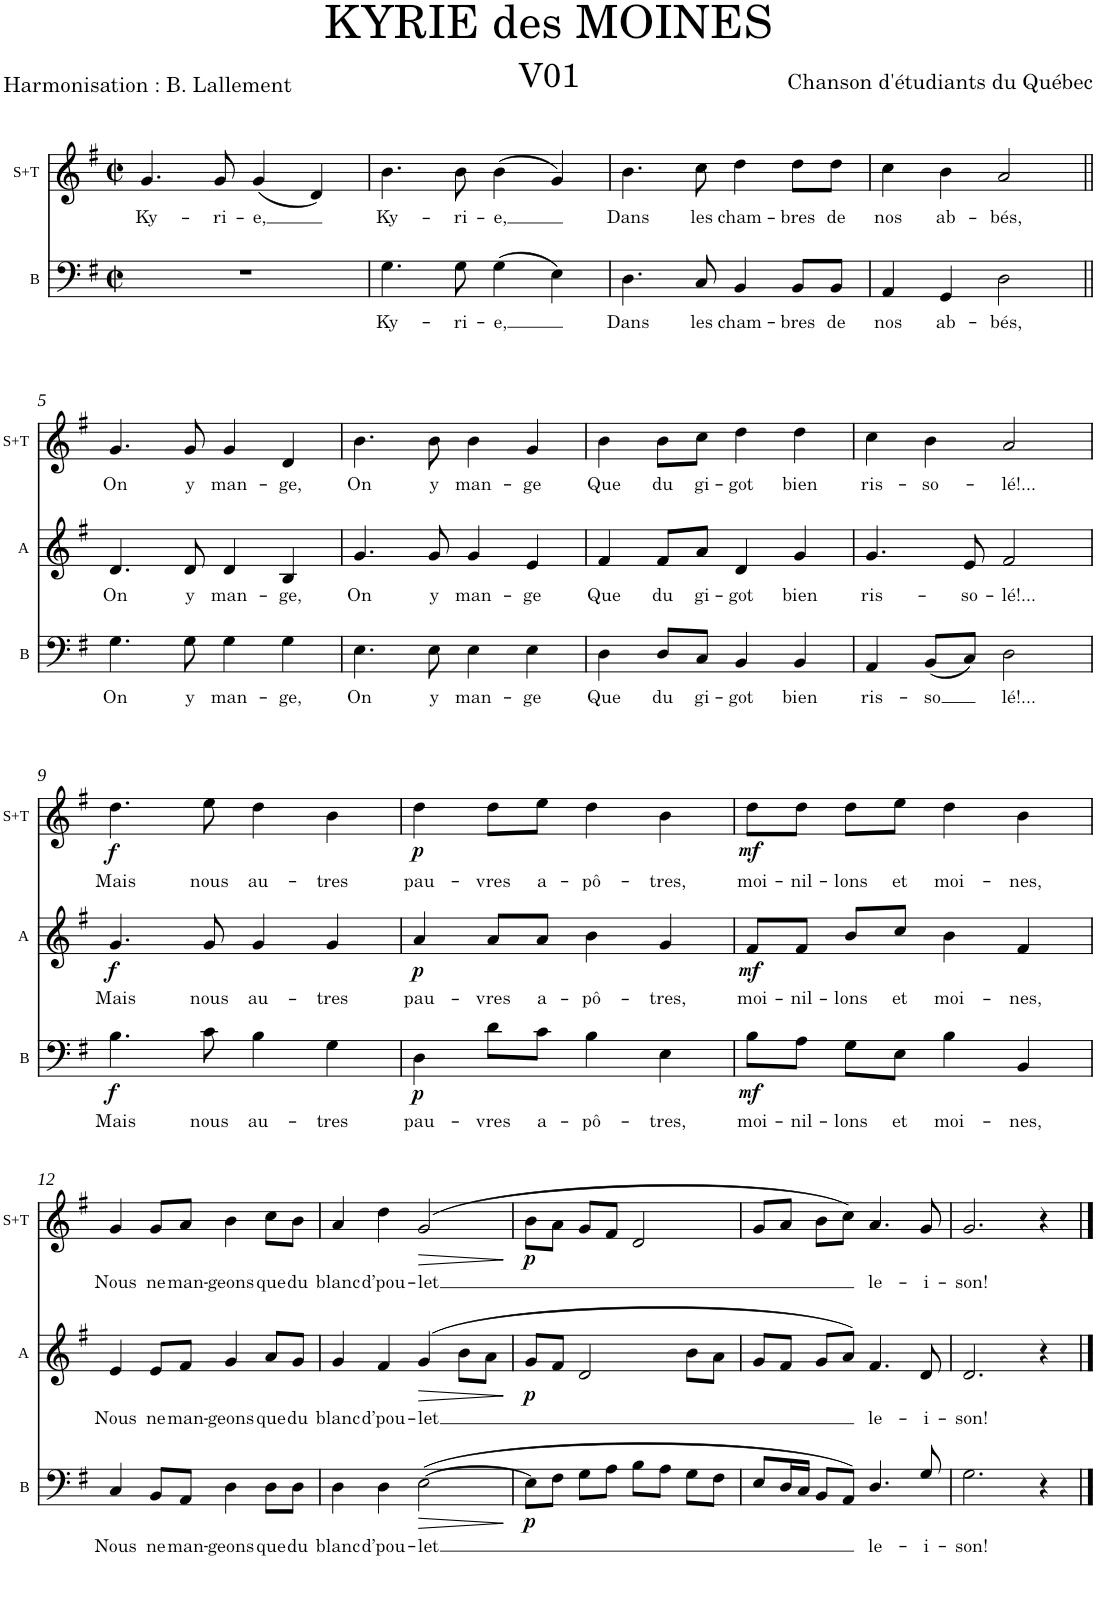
**kern	**text	**dynam	**kern	**text	**dynam	**kern	**text	**dynam
*part3	*part3	*part3	*part2	*part2	*part2	*part1	*part1	*part1
*staff3	*staff3	*staff3	*staff2	*staff2	*staff2	*staff1	*staff1	*staff1
*I"B	*	*	*I"A	*	*	*I"S+T	*	*
*I'B	*	*	*I'A	*	*	*I'S+T	*	*
*	*	*	*stria5	*	*	*	*	*
*clefF4	*	*	*clefG2	*	*	*clefG2	*	*
*	*	*	*Trd1c2	*	*	*	*	*
*k[f#]	*	*	*k[f#]	*	*	*k[f#]	*	*
*M2/2	*	*	*M2/2	*	*	*M2/2	*	*
*met(c|)	*	*	*met(c|)	*	*	*met(c|)	*	*
=1	=1	=1	=1	=1	=1	=1	=1	=1
!	!	!	!	!	!	!	!LO:LY:b	!
1r	.	.	1r	.	.	4.g/	Ky-	.
!	!	!	!	!	!	!	!LO:LY:b	!
.	.	.	.	.	.	8g/	-ri-	.
!	!	!	!	!	!	!	!LO:LY:b	!
.	.	.	.	.	.	(4g/	-e,	.
.	.	.	.	.	.	4d/)	.	.
=2	=2	=2	=2	=2	=2	=2	=2	=2
!	!LO:LY:b	!	!	!	!	!	!LO:LY:b	!
4.G\	Ky-	.	1r	.	.	4.b\	Ky-	.
!	!LO:LY:b	!	!	!	!	!	!LO:LY:b	!
8G\	-ri-	.	.	.	.	8b\	-ri-	.
!	!LO:LY:b	!	!	!	!	!	!LO:LY:b	!
(4G\	-e,	.	.	.	.	(4b\	-e,	.
4E\)	.	.	.	.	.	4g/)	.	.
=3	=3	=3	=3	=3	=3	=3	=3	=3
!	!LO:LY:b	!	!	!	!	!	!LO:LY:b	!
4.D\	Dans	.	1r	.	.	4.b\	Dans	.
!	!LO:LY:b	!	!	!	!	!	!LO:LY:b	!
8C/	les	.	.	.	.	8cc\	les	.
!	!LO:LY:b	!	!	!	!	!	!LO:LY:b	!
4BB/	cham-	.	.	.	.	4dd\	cham-	.
!	!LO:LY:b	!	!	!	!	!	!LO:LY:b	!
8BB/L	-bres	.	.	.	.	8dd\L	-bres	.
!	!LO:LY:b	!	!	!	!	!	!LO:LY:b	!
8BB/J	de	.	.	.	.	8dd\J	de	.
=4	=4	=4	=4	=4	=4	=4	=4	=4
!	!LO:LY:b	!	!	!	!	!	!LO:LY:b	!
4AA/	nos	.	1r	.	.	4cc\	nos	.
!	!LO:LY:b	!	!	!	!	!	!LO:LY:b	!
4GG/	ab-	.	.	.	.	4b\	ab-	.
!	!LO:LY:b	!	!	!	!	!	!LO:LY:b	!
2D\	-bés,	.	.	.	.	2a/	-bés,	.
!!LO:LB:g=z
=5||	=5||	=5||	=5||	=5||	=5||	=5||	=5||	=5||
*	*	*	*	*	*	*k[f#]	*	*
*	*	*	*	*	*	*G:	*	*
!	!LO:LY:b	!	!	!LO:LY:b	!	!	!LO:LY:b	!
4.G\	On	.	4.d/	On	.	4.g/	On	.
!	!LO:LY:b	!	!	!LO:LY:b	!	!	!LO:LY:b	!
8G\	y	.	8d/	y	.	8g/	y	.
!	!LO:LY:b	!	!	!LO:LY:b	!	!	!LO:LY:b	!
4G\	man-	.	4d/	man-	.	4g/	man-	.
!	!LO:LY:b	!	!	!LO:LY:b	!	!	!LO:LY:b	!
4G\	-ge,	.	4B/	-ge,	.	4d/	-ge,	.
=6	=6	=6	=6	=6	=6	=6	=6	=6
!	!LO:LY:b	!	!	!LO:LY:b	!	!	!LO:LY:b	!
4.E\	On	.	4.g/	On	.	4.b\	On	.
!	!LO:LY:b	!	!	!LO:LY:b	!	!	!LO:LY:b	!
8E\	y	.	8g/	y	.	8b\	y	.
!	!LO:LY:b	!	!	!LO:LY:b	!	!	!LO:LY:b	!
4E\	man-	.	4g/	man-	.	4b\	man-	.
!	!LO:LY:b	!	!	!LO:LY:b	!	!	!LO:LY:b	!
4E\	-ge	.	4e/	-ge	.	4g/	-ge	.
=7	=7	=7	=7	=7	=7	=7	=7	=7
!	!LO:LY:b	!	!	!LO:LY:b	!	!	!LO:LY:b	!
4D\	Que	.	4f#/	Que	.	4b\	Que	.
!	!LO:LY:b	!	!	!LO:LY:b	!	!	!LO:LY:b	!
8D/L	du	.	8f#/L	du	.	8b\L	du	.
!	!LO:LY:b	!	!	!LO:LY:b	!	!	!LO:LY:b	!
8C/J	gi-	.	8a/J	gi-	.	8cc\J	gi-	.
!	!LO:LY:b	!	!	!LO:LY:b	!	!	!LO:LY:b	!
4BB/	-got	.	4d/	-got	.	4dd\	-got	.
!	!LO:LY:b	!	!	!LO:LY:b	!	!	!LO:LY:b	!
4BB/	bien	.	4g/	bien	.	4dd\	bien	.
=8	=8	=8	=8	=8	=8	=8	=8	=8
!	!LO:LY:b	!	!	!LO:LY:b	!	!	!LO:LY:b	!
4AA/	ris-	.	4.g/	ris-	.	4cc\	ris-	.
!	!LO:LY:b	!	!	!	!	!	!LO:LY:b	!
(8BB/L	-so	.	.	.	.	4b\	-so-	.
!	!	!	!	!LO:LY:b	!	!	!	!
8C/J)	.	.	8e/	-so-	.	.	.	.
!	!LO:LY:b	!	!	!LO:LY:b	!	!	!LO:LY:b	!
2D\	lé!...	.	2f#/	-lé!...	.	2a/	-lé!...	.
!!LO:LB:g=z
=9	=9	=9	=9	=9	=9	=9	=9	=9
!	!LO:LY:b	!LO:DY:b	!	!LO:LY:b	!LO:DY:b	!	!LO:LY:b	!LO:DY:b
4.B\	Mais	f	4.g/	Mais	f	4.dd\	Mais	f
!	!LO:LY:b	!	!	!LO:LY:b	!	!	!LO:LY:b	!
8c\	nous	.	8g/	nous	.	8ee\	nous	.
!	!LO:LY:b	!	!	!LO:LY:b	!	!	!LO:LY:b	!
4B\	au-	.	4g/	au-	.	4dd\	au-	.
!	!LO:LY:b	!	!	!LO:LY:b	!	!	!LO:LY:b	!
4G\	-tres	.	4g/	-tres	.	4b\	-tres	.
=10	=10	=10	=10	=10	=10	=10	=10	=10
!	!LO:LY:b	!LO:DY:b	!	!LO:LY:b	!LO:DY:b	!	!LO:LY:b	!LO:DY:b
4D\	pau-	p	4a/	pau-	p	4dd\	pau-	p
!	!LO:LY:b	!	!	!LO:LY:b	!	!	!LO:LY:b	!
8d\L	-vres	.	8a/L	-vres	.	8dd\L	-vres	.
!	!LO:LY:b	!	!	!LO:LY:b	!	!	!LO:LY:b	!
8c\J	a-	.	8a/J	a-	.	8ee\J	a-	.
!	!LO:LY:b	!	!	!LO:LY:b	!	!	!LO:LY:b	!
4B\	-pô-	.	4b\	-pô-	.	4dd\	-pô-	.
!	!LO:LY:b	!	!	!LO:LY:b	!	!	!LO:LY:b	!
4E\	-tres,	.	4g/	-tres,	.	4b\	-tres,	.
=11	=11	=11	=11	=11	=11	=11	=11	=11
!	!LO:LY:b	!LO:DY:b	!	!LO:LY:b	!LO:DY:b	!	!LO:LY:b	!LO:DY:b
8B\L	moi-	mf	8f#/L	moi-	mf	8dd\L	moi-	mf
!	!LO:LY:b	!	!	!LO:LY:b	!	!	!LO:LY:b	!
8A\J	-nil-	.	8f#/J	-nil-	.	8dd\J	-nil-	.
!	!LO:LY:b	!	!	!LO:LY:b	!	!	!LO:LY:b	!
8G\L	-lons	.	8b/L	-lons	.	8dd\L	-lons	.
!	!LO:LY:b	!	!	!LO:LY:b	!	!	!LO:LY:b	!
8E\J	et	.	8cc/J	et	.	8ee\J	et	.
!	!LO:LY:b	!	!	!LO:LY:b	!	!	!LO:LY:b	!
4B\	moi-	.	4b\	moi-	.	4dd\	moi-	.
!	!LO:LY:b	!	!	!LO:LY:b	!	!	!LO:LY:b	!
4BB/	-nes,	.	4f#/	-nes,	.	4b\	-nes,	.
!!LO:LB:g=z
=12	=12	=12	=12	=12	=12	=12	=12	=12
!	!LO:LY:b	!	!	!LO:LY:b	!	!	!LO:LY:b	!
4C/	Nous	.	4e/	Nous	.	4g/	Nous	.
!	!LO:LY:b	!	!	!LO:LY:b	!	!	!LO:LY:b	!
8BB/L	ne	.	8e/L	ne	.	8g/L	ne	.
!	!LO:LY:b	!	!	!LO:LY:b	!	!	!LO:LY:b	!
8AA/J	man-	.	8f#/J	man-	.	8a/J	man-	.
!	!LO:LY:b	!	!	!LO:LY:b	!	!	!LO:LY:b	!
4D\	-geons	.	4g/	-geons	.	4b\	-geons	.
!	!LO:LY:b	!	!	!LO:LY:b	!	!	!LO:LY:b	!
8D\L	que	.	8a/L	que	.	8cc\L	que	.
!	!LO:LY:b	!	!	!LO:LY:b	!	!	!LO:LY:b	!
8D\J	du	.	8g/J	du	.	8b\J	du	.
=13	=13	=13	=13	=13	=13	=13	=13	=13
!	!LO:LY:b	!	!	!LO:LY:b	!	!	!LO:LY:b	!
4D\	blanc	.	4g/	blanc	.	4a/	blanc	.
!	!LO:LY:b	!	!	!LO:LY:b	!	!	!LO:LY:b	!
4D\	d’pou-	.	4f#/	d’pou-	.	4dd\	d’pou-	.
!	!LO:LY:b	!LO:HP:b	!	!LO:LY:b	!LO:HP:b	!	!LO:LY:b	!LO:HP:b
([>2E\	-let	>	(4g/	-let	>	(2g/	-let	>
.	.	.	8b\L	.	.	.	.	.
.	.	.	8a\J	.	.	.	.	.
.	.	]	.	.	]	.	.	]
=14	=14	=14	=14	=14	=14	=14	=14	=14
!	!	!LO:DY:b	!	!	!LO:DY:b	!	!	!LO:DY:b
8E\L]	.	p	8g/L	.	p	8b\L	.	p
8F#\J	.	.	8f#/J	.	.	8a\J	.	.
8G\L	.	.	2d/	.	.	8g/L	.	.
8A\J	.	.	.	.	.	8f#/J	.	.
8B\L	.	.	.	.	.	2d/	.	.
8A\J	.	.	.	.	.	.	.	.
8G\L	.	.	8b\L	.	.	.	.	.
8F#\J	.	.	8a\J	.	.	.	.	.
=15	=15	=15	=15	=15	=15	=15	=15	=15
8E/L	.	.	8g/L	.	.	8g/L	.	.
16D/L	.	.	8f#/J	.	.	8a/J	.	.
16C/JJ	.	.	.	.	.	.	.	.
8BB/L	.	.	8g/L	.	.	8b\L	.	.
8AA/J)	.	.	8a/J)	.	.	8cc\J)	.	.
!	!LO:LY:b	!	!	!LO:LY:b	!	!	!LO:LY:b	!
4.D/	le-	.	4.f#/	le-	.	4.a/	le-	.
!	!LO:LY:b	!	!	!LO:LY:b	!	!	!LO:LY:b	!
8G/	-i-	.	8d/	-i-	.	8g/	-i-	.
=16	=16	=16	=16	=16	=16	=16	=16	=16
!	!LO:LY:b	!	!	!LO:LY:b	!	!	!LO:LY:b	!
2.G\	-son!	.	2.d/	-son!	.	2.g/	-son!	.
4r	.	.	4r	.	.	4r	.	.
==	==	==	==	==	==	==	==	==
*-	*-	*-	*-	*-	*-	*-	*-	*-
